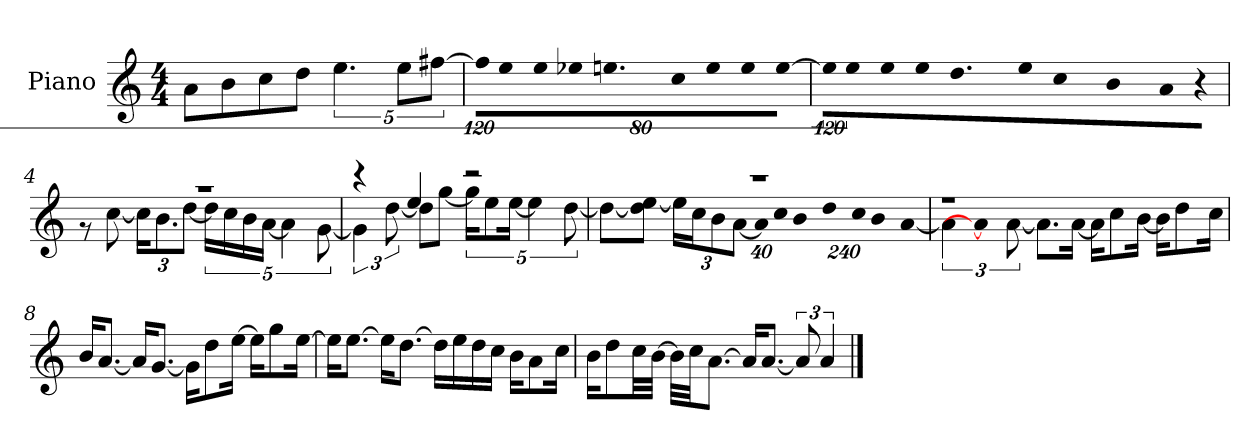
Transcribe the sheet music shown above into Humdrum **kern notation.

**kern
*part1
*staff1
*I"Piano
*I'P-no
*clefG2
*k[]
*M4/4
*MM90
=1
8a\L
8b\
8cc\
8dd\J
5.ee\
10ee\L
[10ff#X\J
=2
*Xbrackettup
!LO:N:vis=16
1920%107ff#\KL]
!LO:N:vis=8
640%71ee\
!LO:N:vis=8
640%71ee\
!LO:N:vis=8
640%71ee-X\
9.een\
!LO:N:vis=8
640%71cc\
!LO:N:vis=8
640%71ee\
!LO:N:vis=8
640%71ee\
!LO:N:vis=8
[640%71ee\J
=3
*brackettup
!LO:N:vis=16
1920%107ee\KL]
!LO:N:vis=8
640%71ee\
!LO:N:vis=8
640%71ee\
!LO:N:vis=8
640%71ee\
9.dd\
!LO:N:vis=8
640%71ee\
!LO:N:vis=16
1920%107cc\L
!LO:N:vis=16
1920%107b\J
!LO:N:vis=8
640%71a\J
!LO:N:vis=8
640%71r
!!LO:LB:g=z
=4
*^
1r	8r
.	[8cc\
*	*Xbrackettup
.	24cc\KL]
.	12.b\
.	[12dd\J
*	*brackettup
.	20dd\LL]
.	20cc\
.	20b\
.	[20a\JJ
.	5a\]
.	[10g\
=5	=5
4r	6g\]
.	[12dd\
4ee/	8dd\L]
.	[8gg\J
2r	20gg\KL]
.	10ee\
.	[20ee\Jk
.	5ee\]
.	[10dd\
=6	=6
1r	8dd\L_
.	8dd\] [8ee\J
*	*Xbrackettup
.	24ee\LL]
.	24cc\J
.	12b\
.	[12a\J
!	!LO:N:vis=32
.	640%23a\KLL]
!	!LO:N:vis=16
.	1920%137cc\
!	!LO:N:vis=32
.	640%23b\JK
!	!LO:N:vis=8
.	960%137dd\
!	!LO:N:vis=16
.	1920%137cc\L
!	!LO:N:vis=32
.	640%23b\K
.	[384%41a\J
!!LO:LB:g=z	!!
=7	=7
*	*brackettup
1r	6a\]
.	1920a\_
.	[12a\
.	8.a\L]
.	[16a\Jk
.	16a\KL]
.	8cc\
.	[16b\Jk
.	16b\KL]
.	8dd\
.	16cc\Jk
1920ryy	.
*v	*v
=8
16b/KL
[8.a/J
16a/KL]
[8.g/J
16g\KL]
8dd\
[16ee\Jk
16ee\KL]
8gg\
[16ee\Jk
=9
16ee\KL]
[8.ee\J
16ee\KL]
[8.dd\J
16dd\LL]
16ee\
16dd\
16cc\JJ
16b\KL
8a\
16cc\Jk
!!LO:LB:g=z
=10
16b\KL
8dd\
32cc\LL
[32b\JJJ
32b\LLL]
32cc\JJ
[8.a\J
16a/KL]
[8.a/J
12a/]
6a/
==
*-
